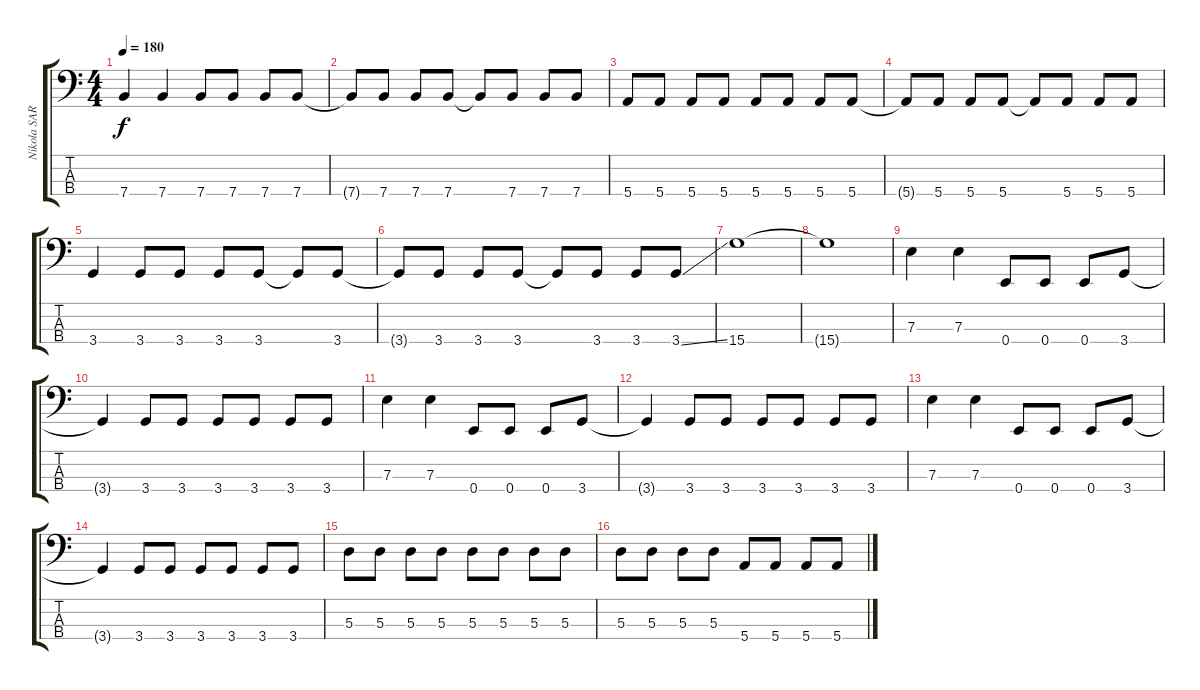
\track ("Nikola SARCEVIC" "Nikola SAR") {instrument electricbasspick}
\staff {score tabs}
\tuning (G2 D2 A1 E1) {hide}
\ts (4 4)
\tempo 180
\clef f4
\ks c
7.4.4{dy f} 7.4.4 7.4.8 7.4.8 7.4.8 7.4.8 |
7.4{t}.8 7.4.8 7.4.8 7.4.8 7.4{t}.8 7.4.8 7.4.8 7.4.8 |
5.4.8 5.4.8 5.4.8 5.4.8 5.4.8 5.4.8 5.4.8 5.4.8 |
5.4{t}.8 5.4.8 5.4.8 5.4.8 5.4{t}.8 5.4.8 5.4.8 5.4.8 |
3.4.4 3.4.8 3.4.8 3.4.8 3.4.8 3.4{t}.8 3.4.8 |
3.4{t}.8 3.4.8 3.4.8 3.4.8 3.4{t}.8 3.4.8 3.4.8 3.4{ss}.8 |
15.4.1 |
15.4{t}.1 |
7.3.4 7.3.4 0.4.8 0.4.8 0.4.8 3.4.8 |
3.4{t}.4 3.4.8 3.4.8 3.4.8 3.4.8 3.4.8 3.4.8 |
7.3.4 7.3.4 0.4.8 0.4.8 0.4.8 3.4.8 |
3.4{t}.4 3.4.8 3.4.8 3.4.8 3.4.8 3.4.8 3.4.8 |
7.3.4 7.3.4 0.4.8 0.4.8 0.4.8 3.4.8 |
3.4{t}.4 3.4.8 3.4.8 3.4.8 3.4.8 3.4.8 3.4.8 |
5.3.8 5.3.8 5.3.8 5.3.8 5.3.8 5.3.8 5.3.8 5.3.8 |
5.3.8 5.3.8 5.3.8 5.3.8 5.4.8 5.4.8 5.4.8 5.4.8
